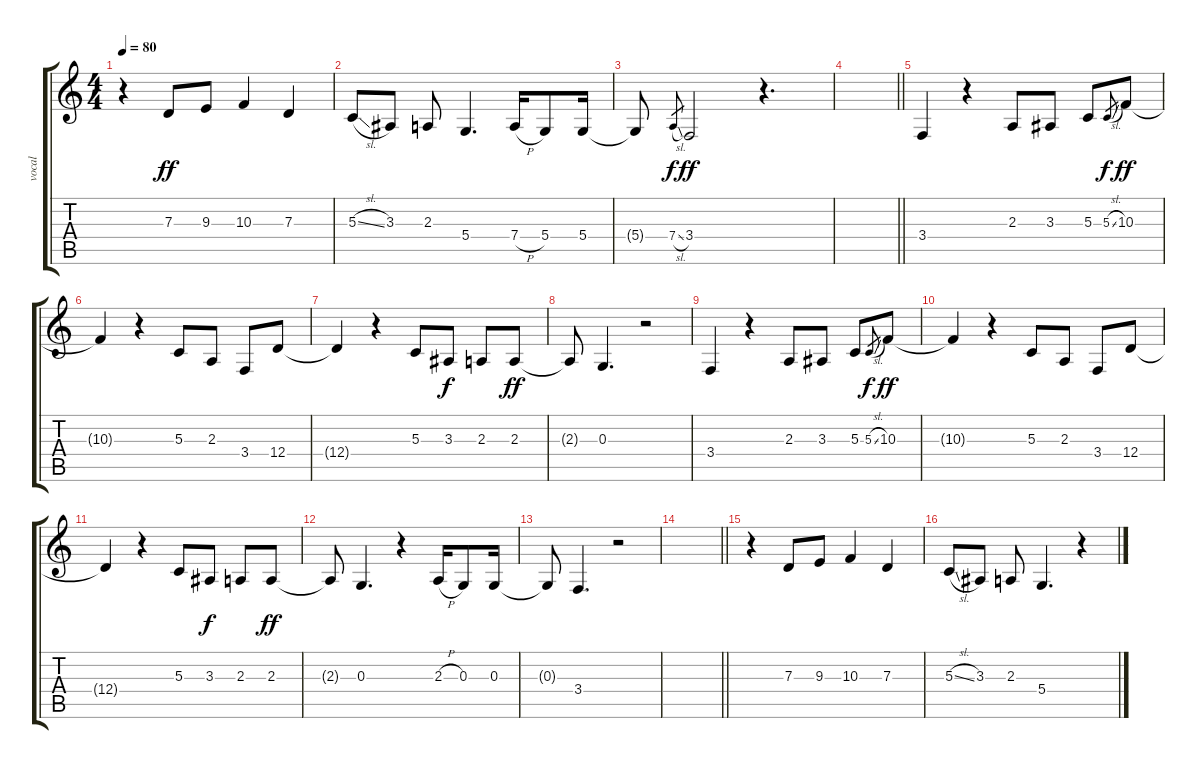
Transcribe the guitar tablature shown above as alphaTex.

\track ("vocal" "vocal") {instrument clarinet}
\staff {score tabs}
\tuning (E4 B3 G3 D3 A2 E2) {hide}
\ts (4 4)
\tempo 80
\clef g2
\ks c
r.4{dy ff} 7.3.8 9.3.8 10.3.4 7.3.4 |
5.3{sl}.8 3.3.8 2.3.8 5.4.4{d} 7.4{h}.16 5.4.8 5.4.16 |
5.4{t}.8 7.4{sl}.8{gr dy f} 3.4.2{dy ff} r.4{d} |
\barLineRight lightlight
|
\section ("" "")
3.4.4 r.4 2.3.8 3.3.8 5.3.8 5.3{sl}.8{gr dy f} 10.3.8{dy ff} |
10.3{t}.4 r.4 5.3.8 2.3.8 3.4.8 12.4.8 |
12.4{t}.4 r.4 5.3.8 3.3.8{dy f} 2.3.8 2.3.8{dy ff} |
2.3{t}.8 0.3.4{d} r.2 |
3.4.4 r.4 2.3.8 3.3.8 5.3.8 5.3{sl}.8{gr dy f} 10.3.8{dy ff} |
10.3{t}.4 r.4 5.3.8 2.3.8 3.4.8 12.4.8 |
12.4{t}.4 r.4 5.3.8 3.3.8{dy f} 2.3.8 2.3.8{dy ff} |
2.3{t}.8 0.3.4{d} r.4 2.3{h}.16 0.3.8 0.3.16 |
0.3{t}.8 3.4.4{d} r.2 |
\barLineRight lightlight
|
\section ("" "")
r.4 7.3.8 9.3.8 10.3.4 7.3.4 |
5.3{sl}.8 3.3.8 2.3.8 5.4.4{d} r.4
